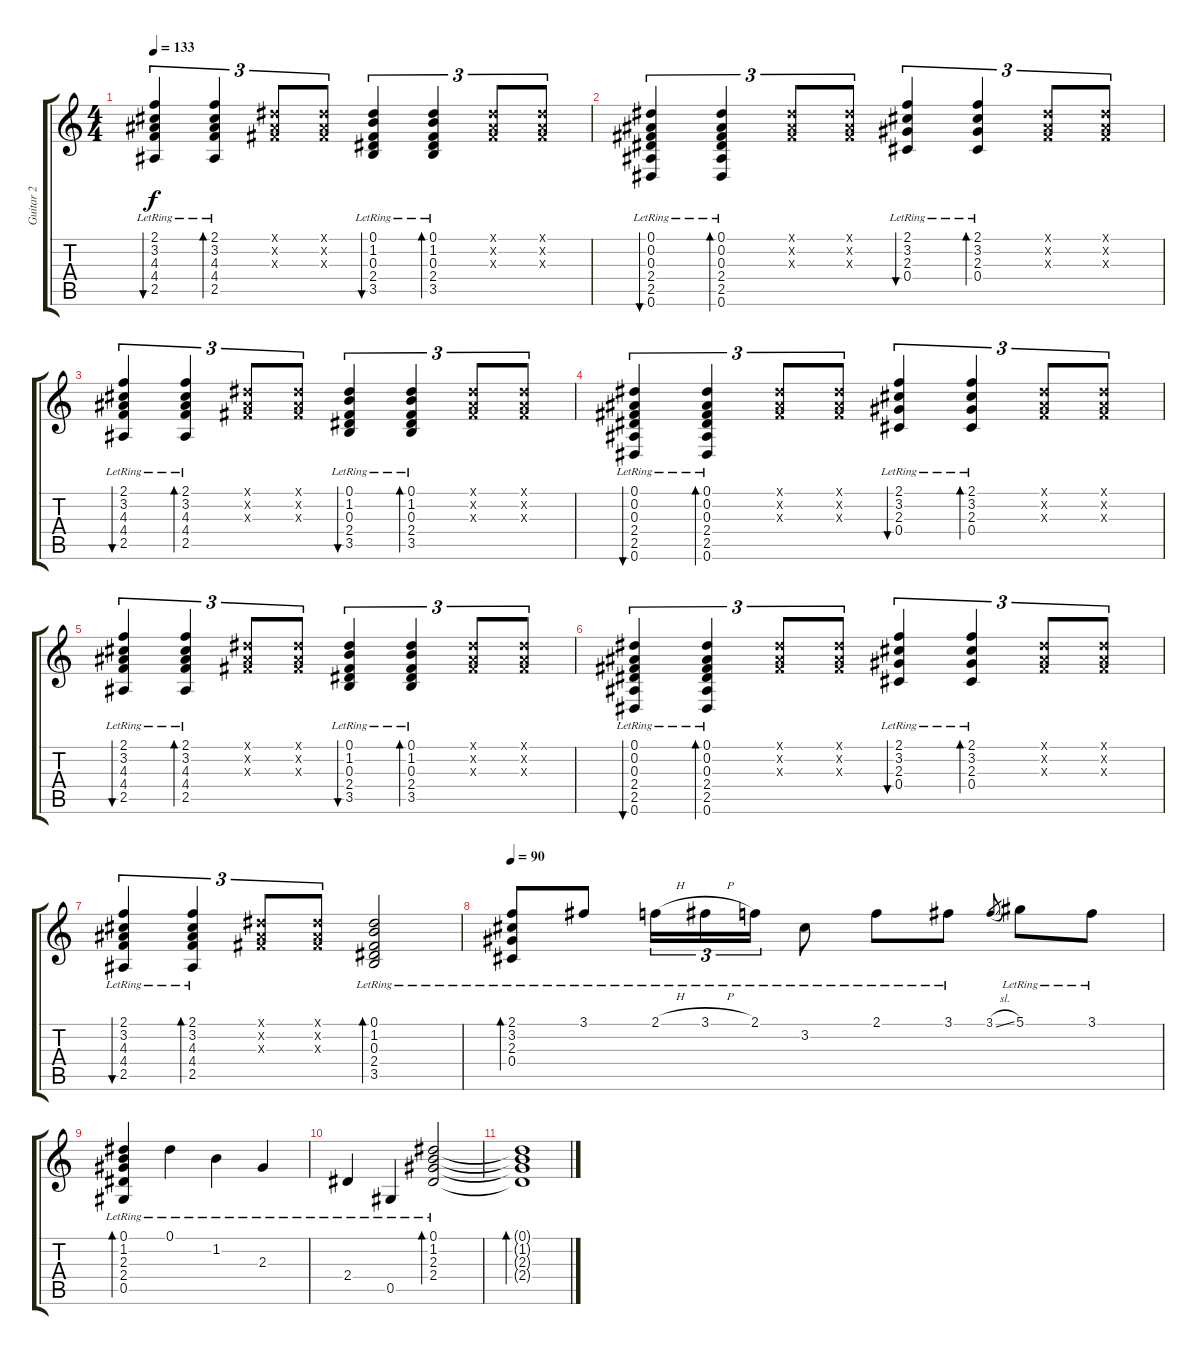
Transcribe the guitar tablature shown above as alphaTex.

\track ("Guitar 2" "Guitar 2") {instrument acousticguitarsteel}
\staff {score tabs}
\tuning (Eb4 Bb3 Gb3 Db3 Ab2 Eb2) {hide}
\ts (4 4)
\tempo 133
\clef g2
\ks c
(2.1{lr} 3.2{lr} 4.3{lr} 4.4{lr} 2.5{lr}).4{tu (3 2) bu 30 dy f} (2.1{lr} 3.2{lr} 4.3{lr} 4.4{lr} 2.5{lr}).4{tu (3 2) bd 60} (0.1{x} 0.2{x} 0.3{x}).8{tu (3 2)} (0.1{x} 0.2{x} 0.3{x}).8{tu (3 2)} (0.1{lr} 1.2{lr} 0.3{lr} 2.4{lr} 3.5{lr}).4{tu (3 2) bu 30} (0.1{lr} 1.2{lr} 0.3{lr} 2.4{lr} 3.5{lr}).4{tu (3 2) bd 60} (0.1{x} 0.2{x} 0.3{x}).8{tu (3 2)} (0.1{x} 0.2{x} 0.3{x}).8{tu (3 2)} |
(0.1{lr} 0.2{lr} 0.3{lr} 2.4{lr} 2.5{lr} 0.6{lr}).4{tu (3 2) bu 30} (0.1{lr} 0.2{lr} 0.3{lr} 2.4{lr} 2.5{lr} 0.6{lr}).4{tu (3 2) bd 60} (0.1{x} 0.2{x} 0.3{x}).8{tu (3 2)} (0.1{x} 0.2{x} 0.3{x}).8{tu (3 2)} (2.1{lr} 3.2{lr} 2.3{lr} 0.4{lr}).4{tu (3 2) bu 30} (2.1{lr} 3.2{lr} 2.3{lr} 0.4{lr}).4{tu (3 2) bd 60} (0.1{x} 0.2{x} 0.3{x}).8{tu (3 2)} (0.1{x} 0.2{x} 0.3{x}).8{tu (3 2)} |
(2.1{lr} 3.2{lr} 4.3{lr} 4.4{lr} 2.5{lr}).4{tu (3 2) bu 30} (2.1{lr} 3.2{lr} 4.3{lr} 4.4{lr} 2.5{lr}).4{tu (3 2) bd 60} (0.1{x} 0.2{x} 0.3{x}).8{tu (3 2)} (0.1{x} 0.2{x} 0.3{x}).8{tu (3 2)} (0.1{lr} 1.2{lr} 0.3{lr} 2.4{lr} 3.5{lr}).4{tu (3 2) bu 30} (0.1{lr} 1.2{lr} 0.3{lr} 2.4{lr} 3.5{lr}).4{tu (3 2) bd 60} (0.1{x} 0.2{x} 0.3{x}).8{tu (3 2)} (0.1{x} 0.2{x} 0.3{x}).8{tu (3 2)} |
(0.1{lr} 0.2{lr} 0.3{lr} 2.4{lr} 2.5{lr} 0.6{lr}).4{tu (3 2) bu 30} (0.1{lr} 0.2{lr} 0.3{lr} 2.4{lr} 2.5{lr} 0.6{lr}).4{tu (3 2) bd 60} (0.1{x} 0.2{x} 0.3{x}).8{tu (3 2)} (0.1{x} 0.2{x} 0.3{x}).8{tu (3 2)} (2.1{lr} 3.2{lr} 2.3{lr} 0.4{lr}).4{tu (3 2) bu 30} (2.1{lr} 3.2{lr} 2.3{lr} 0.4{lr}).4{tu (3 2) bd 60} (0.1{x} 0.2{x} 0.3{x}).8{tu (3 2)} (0.1{x} 0.2{x} 0.3{x}).8{tu (3 2)} |
(2.1{lr} 3.2{lr} 4.3{lr} 4.4{lr} 2.5{lr}).4{tu (3 2) bu 30} (2.1{lr} 3.2{lr} 4.3{lr} 4.4{lr} 2.5{lr}).4{tu (3 2) bd 60} (0.1{x} 0.2{x} 0.3{x}).8{tu (3 2)} (0.1{x} 0.2{x} 0.3{x}).8{tu (3 2)} (0.1{lr} 1.2{lr} 0.3{lr} 2.4{lr} 3.5{lr}).4{tu (3 2) bu 30} (0.1{lr} 1.2{lr} 0.3{lr} 2.4{lr} 3.5{lr}).4{tu (3 2) bd 60} (0.1{x} 0.2{x} 0.3{x}).8{tu (3 2)} (0.1{x} 0.2{x} 0.3{x}).8{tu (3 2)} |
(0.1{lr} 0.2{lr} 0.3{lr} 2.4{lr} 2.5{lr} 0.6{lr}).4{tu (3 2) bu 30} (0.1{lr} 0.2{lr} 0.3{lr} 2.4{lr} 2.5{lr} 0.6{lr}).4{tu (3 2) bd 60} (0.1{x} 0.2{x} 0.3{x}).8{tu (3 2)} (0.1{x} 0.2{x} 0.3{x}).8{tu (3 2)} (2.1{lr} 3.2{lr} 2.3{lr} 0.4{lr}).4{tu (3 2) bu 30} (2.1{lr} 3.2{lr} 2.3{lr} 0.4{lr}).4{tu (3 2) bd 60} (0.1{x} 0.2{x} 0.3{x}).8{tu (3 2)} (0.1{x} 0.2{x} 0.3{x}).8{tu (3 2)} |
(2.1{lr} 3.2{lr} 4.3{lr} 4.4{lr} 2.5{lr}).4{tu (3 2) bu 30} (2.1{lr} 3.2{lr} 4.3{lr} 4.4{lr} 2.5{lr}).4{tu (3 2) bd 60} (0.1{x} 0.2{x} 0.3{x}).8{tu (3 2)} (0.1{x} 0.2{x} 0.3{x}).8{tu (3 2)} (0.1{lr} 1.2{lr} 0.3{lr} 2.4{lr} 3.5{lr}).2{bd 60} |
\tempo 90
(2.1 3.2{lr} 2.3 0.4).8{bd 120} 3.1{lr}.8 2.1{h lr}.16{tu (3 2)} 3.1{h lr}.16{tu (3 2)} 2.1{lr}.16{tu (3 2)} 3.2{lr}.8 2.1{lr}.8 3.1{lr}.8 3.1{sl}.8{gr} 5.1{lr}.8 3.1{lr}.8 |
(0.1{lr} 1.2{lr} 2.3{lr} 2.4{lr} 0.5{lr}).4{bd 120} 0.1{lr}.4 1.2{lr}.4 2.3{lr}.4 |
2.4{lr}.4 0.5{lr}.4 (0.1{lr} 1.2{lr} 2.3{lr} 2.4{lr}).2{bd 240} |
(0.1{t} 1.2{t} 2.3{t} 2.4{t}).1{bd 240}
